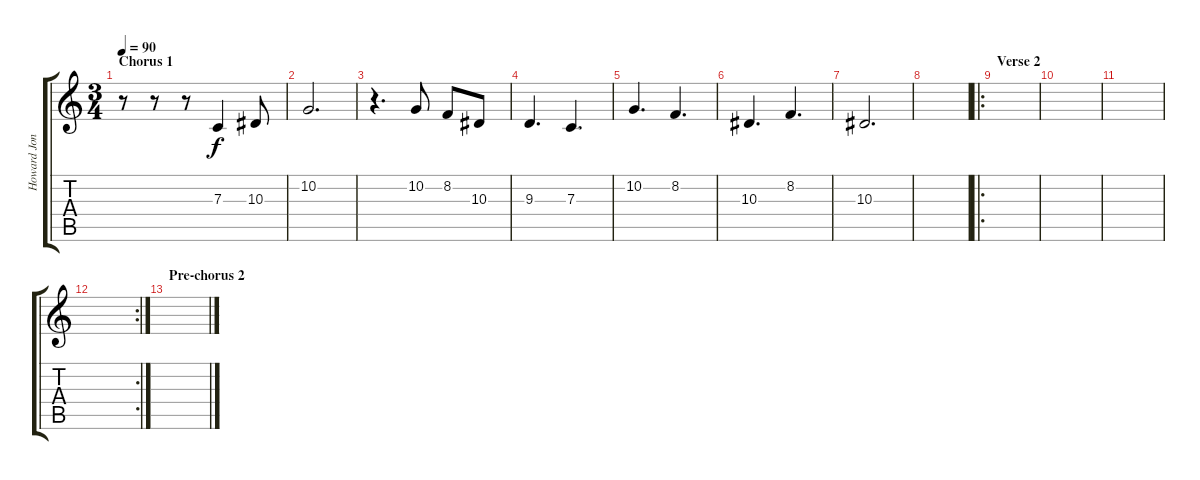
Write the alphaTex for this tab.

\track ("Howard Jones" "Howard Jon") {instrument bassoon}
\staff {score tabs}
\tuning (D4 A3 F3 C3 G2 C2) {hide}
\ts (3 4)
\section ("" "Chorus 1")
\tempo 90
\clef g2
\ks c
r.8{dy f} r.8 r.8 7.3.4 10.3.8 |
10.2.2{d} |
r.4{d} 10.2.8 8.2.8 10.3.8 |
9.3.4{d} 7.3.4{d} |
10.2.4{d} 8.2.4{d} |
10.3.4{d} 8.2.4{d} |
10.3.2{d} |
|
\ro
\section ("" "Verse 2")
|
|
|
\rc 2
|
\section ("" "Pre-chorus 2")
